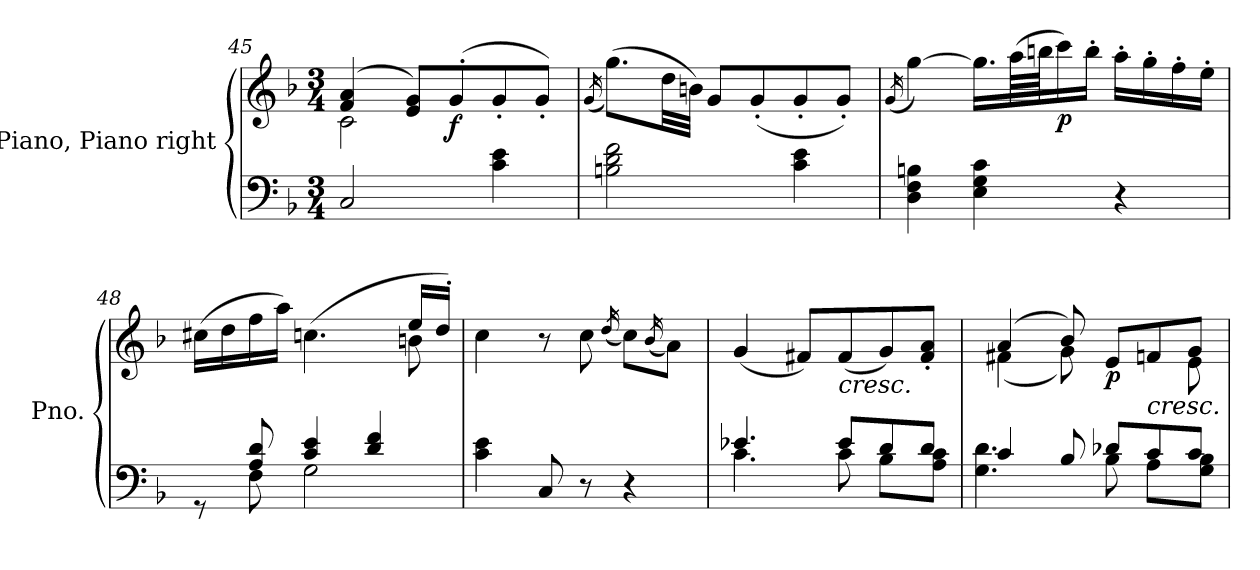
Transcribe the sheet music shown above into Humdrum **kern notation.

**kern	**kern	**dynam
*part1	*part1	*part1
*staff2	*staff1	*staff1/2
*I"Piano, Piano right	*	*
*I'Pno.	*	*
*clefF4	*clefG2	*
*k[b-]	*k[b-]	*
*M3/4	*M3/4	*
=45	=45	=45
*	*^	*
2C/	(>4f/ 4a/	2c\	.
.	8e/ 8g/L)	.	.
!	!	!	!LO:DY:b
.	(>8g'/	.	f
4c\ 4e\	8g'/	4ryy	.
.	8g'/J)	.	.
*	*v	*v	*
=46	=46	=46
.	(>16qg/	.
2Bn\ 2d\ 2f\	(>8.gg\L)	.
.	32dd\LL	.
.	32bn\JJJ)	.
.	8g/L	.
.	(<8g'/	.
4c\ 4e\	8g'/	.
.	8g'/J)	.
=47	=47	=47
.	(>16qg/	.
4D\ 4F\ 4Bn\	[4gg\)	.
4E\ 4G\ 4c\	16.gg\LL]	.
.	(>64aa\LL	.
.	64bbn\JJ	.
!	!	!LO:DY:b
.	16ccc\)	p
.	16bb'\JJ	.
4r	16aa'\LL	.
.	16gg'\	.
.	16ff'\	.
.	16ee'\JJ	.
=48	=48	=48
*^	*^	*
8rGG	8ryy	(>16cc#X\LL	8ryy	.
.	.	16dd\	.	.
*	*	*v	*v	*
8A/ 8d/	8F\	16ff\	.
.	.	16aa\JJ)	.
4c/ 4e/	2G\	(>4.ccn\	.
4d/ 4f/	.	.	.
*	*	*^	*
.	.	16ee/LL	8bn\	.
.	.	16dd'/JJ)	.	.
*v	*v	*	*	*
*	*v	*v	*
=49	=49	=49
4c\ 4e\	4cc\	.
8C/	8r	.
8r	8cc\	.
.	(<16qdd/	.
4r	8cc\L)	.
.	(<16qb-/	.
.	8a\J)	.
=50	=50	=50
*^	*	*
4.e-X/	4.c\	(<4g/	.
.	.	8f#X/L)	.
!	!	!LO:TX:b:i:t=cresc.	!
8e-/L	8c\	(<8f#/	.
8d/	8B-\L	8g/)	.
8d/J	8A\ 8c\J	8f#/' 8a/'J	.
=51	=51	=51	=51
*	*	*^	*
4c/	4.G\ 4.d\	(>4a/	(<4f#X\	.
8B-/	.	8b-/)	8g\)	.
!	!	!	!	!LO:DY:b
8d-X/L	8B-\	8e/L	4ryy	p
!	!	!LO:TX:b:i:t=cresc.	!	!
8c/	8A\L	8fn/	.	.
8c/J	8G\ 8B-\J	8g/J	8e\	.
*v	*v	*	*	*
*	*v	*v	*
=	=	=
*-	*-	*-
